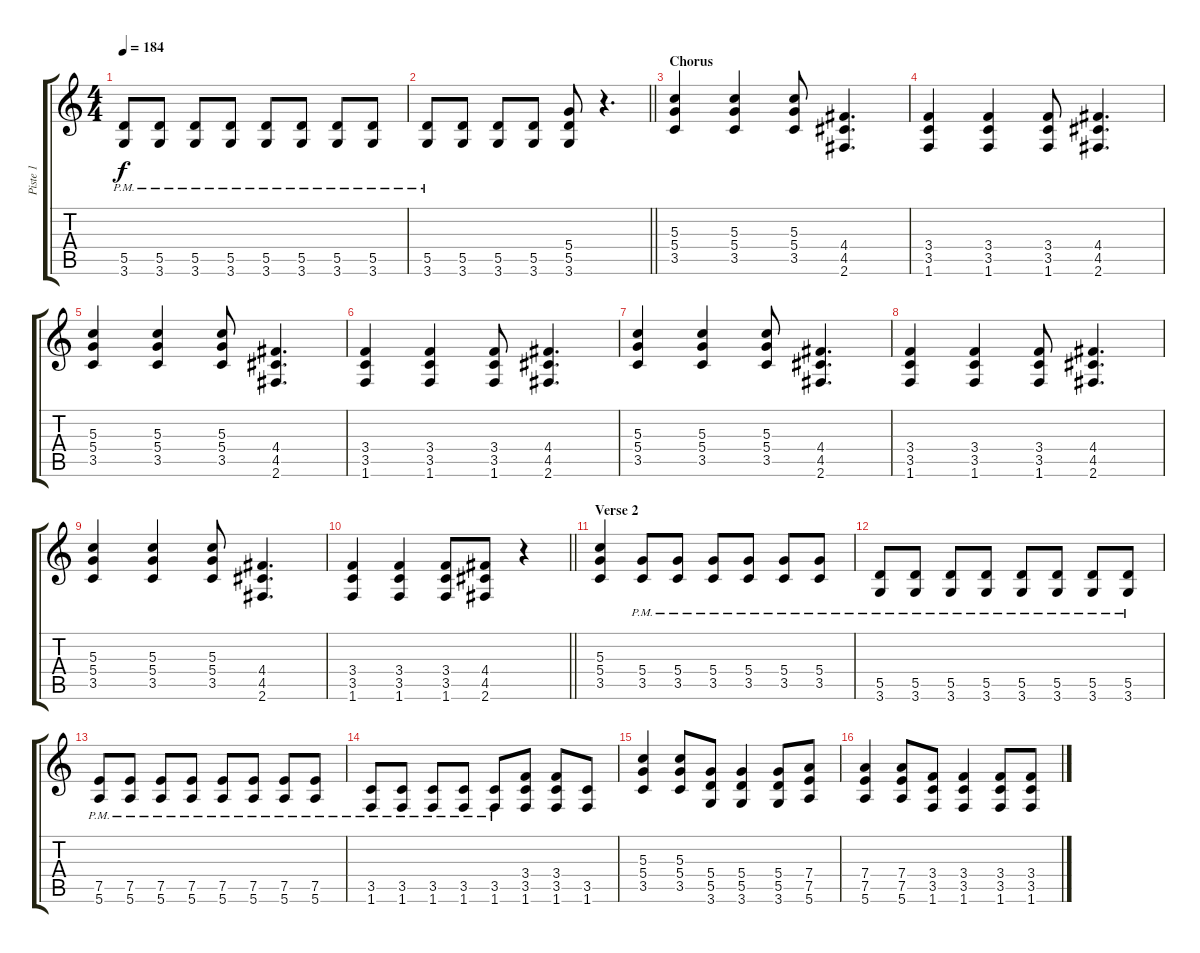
\track ("Piste 1" "Piste 1") {instrument distortionguitar}
\staff {score tabs}
\tuning (E4 B3 G3 D3 A2 E2) {hide}
\ts (4 4)
\tempo 184
\clef g2
\ks c
(5.5{pm} 3.6{pm}).8{dy f} (5.5{pm} 3.6{pm}).8 (5.5{pm} 3.6{pm}).8 (5.5{pm} 3.6{pm}).8 (5.5{pm} 3.6{pm}).8 (5.5{pm} 3.6{pm}).8 (5.5{pm} 3.6{pm}).8 (5.5{pm} 3.6{pm}).8 |
\barLineRight lightlight
(5.5{pm} 3.6{pm}).8 (5.5 3.6).8 (5.5 3.6).8 (5.5 3.6).8 (5.4 5.5 3.6).8 r.4{d} |
\section ("" "Chorus")
(5.3 5.4 3.5).4 (5.3 5.4 3.5).4 (5.3 5.4 3.5).8 (4.4 4.5 2.6).4{d} |
(3.4 3.5 1.6).4 (3.4 3.5 1.6).4 (3.4 3.5 1.6).8 (4.4 4.5 2.6).4{d} |
(5.3 5.4 3.5).4 (5.3 5.4 3.5).4 (5.3 5.4 3.5).8 (4.4 4.5 2.6).4{d} |
(3.4 3.5 1.6).4 (3.4 3.5 1.6).4 (3.4 3.5 1.6).8 (4.4 4.5 2.6).4{d} |
(5.3 5.4 3.5).4 (5.3 5.4 3.5).4 (5.3 5.4 3.5).8 (4.4 4.5 2.6).4{d} |
(3.4 3.5 1.6).4 (3.4 3.5 1.6).4 (3.4 3.5 1.6).8 (4.4 4.5 2.6).4{d} |
(5.3 5.4 3.5).4 (5.3 5.4 3.5).4 (5.3 5.4 3.5).8 (4.4 4.5 2.6).4{d} |
\barLineRight lightlight
(3.4 3.5 1.6).4 (3.4 3.5 1.6).4 (3.4 3.5 1.6).8 (4.4 4.5 2.6).8 r.4 |
\section ("" "Verse 2")
(5.3 5.4 3.5).4 (5.4{pm} 3.5{pm}).8 (5.4{pm} 3.5{pm}).8 (5.4{pm} 3.5{pm}).8 (5.4{pm} 3.5{pm}).8 (5.4{pm} 3.5{pm}).8 (5.4{pm} 3.5{pm}).8 |
(5.5{pm} 3.6{pm}).8 (5.5{pm} 3.6{pm}).8 (5.5{pm} 3.6{pm}).8 (5.5{pm} 3.6{pm}).8 (5.5{pm} 3.6{pm}).8 (5.5{pm} 3.6{pm}).8 (5.5{pm} 3.6{pm}).8 (5.5{pm} 3.6{pm}).8 |
(7.5{pm} 5.6{pm}).8 (7.5{pm} 5.6{pm}).8 (7.5{pm} 5.6{pm}).8 (7.5{pm} 5.6{pm}).8 (7.5{pm} 5.6{pm}).8 (7.5{pm} 5.6{pm}).8 (7.5{pm} 5.6{pm}).8 (7.5{pm} 5.6{pm}).8 |
(3.5{pm} 1.6{pm}).8 (3.5{pm} 1.6{pm}).8 (3.5{pm} 1.6{pm}).8 (3.5{pm} 1.6{pm}).8 (3.5{pm} 1.6{pm}).8 (3.4 3.5 1.6).8 (3.4 3.5 1.6).8 (3.5 1.6).8 |
(5.3 5.4 3.5).4 (5.3 5.4 3.5).8 (5.4 5.5 3.6).8 (5.4 5.5 3.6).4 (5.4 5.5 3.6).8 (7.4 7.5 5.6).8 |
(7.4 7.5 5.6).4 (7.4 7.5 5.6).8 (3.4 3.5 1.6).8 (3.4 3.5 1.6).4 (3.4 3.5 1.6).8 (3.4 3.5 1.6).8
